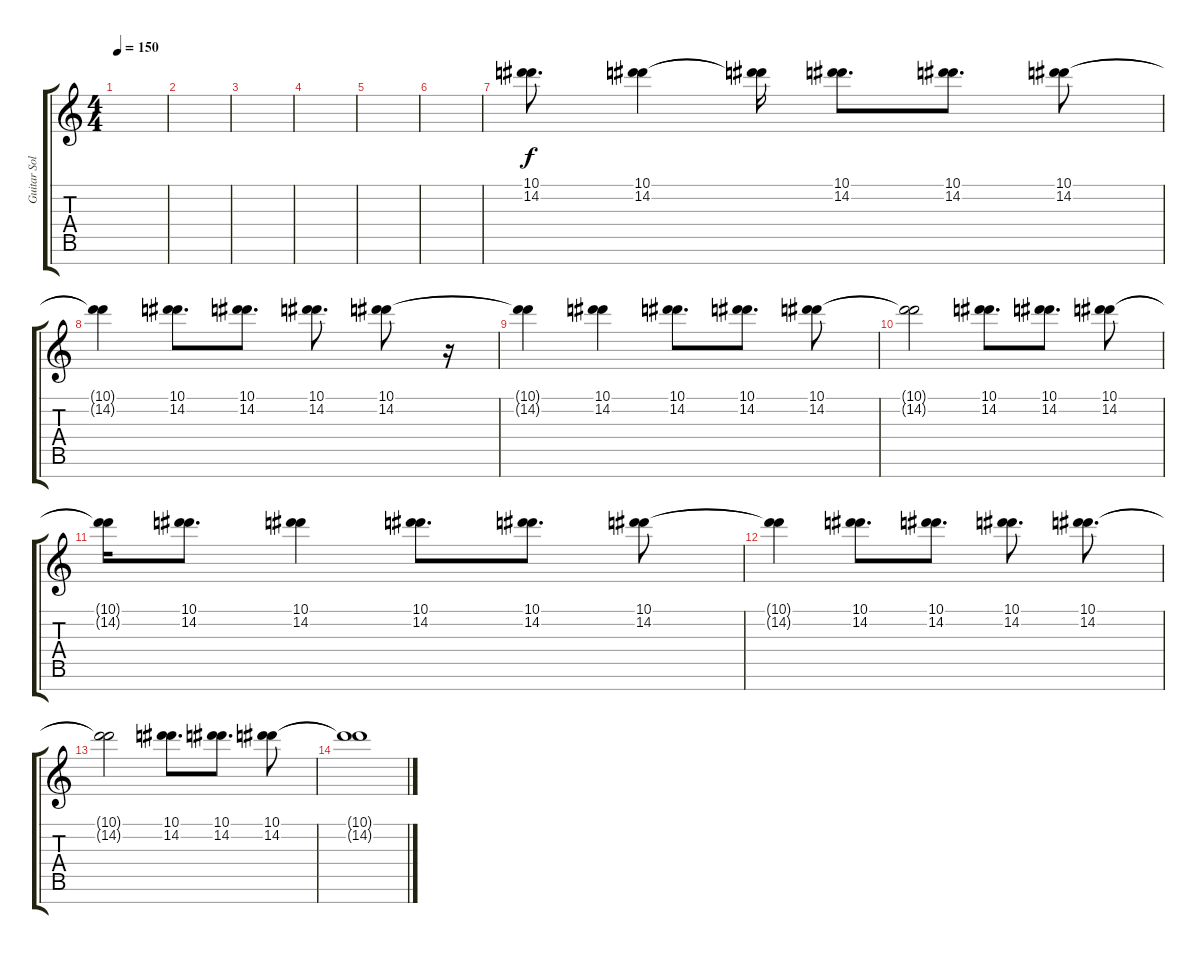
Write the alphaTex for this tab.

\track ("Guitar Solo" "Guitar Sol") {instrument distortionguitar}
\staff {score tabs}
\tuning (F4 C4 G3 D3 Bb2 F2 C2) {hide}
\ts (4 4)
\tempo 150
\clef g2
\ks c
|
|
|
|
|
|
(10.1 14.2).8{d} (10.1 14.2).4 (10.1{t} 14.2{t}).16 (10.1 14.2).8{d} (10.1 14.2).8{d} (10.1 14.2).8 |
(10.1{t} 14.2{t}).4 (10.1 14.2).8{d} (10.1 14.2).8{d} (10.1 14.2).8{d} (10.1 14.2).8 r.16 |
(10.1{t} 14.2{t}).4 (10.1 14.2).4 (10.1 14.2).8{d} (10.1 14.2).8{d} (10.1 14.2).8 |
(10.1{t} 14.2{t}).2 (10.1 14.2).8{d} (10.1 14.2).8{d} (10.1 14.2).8 |
(10.1{t} 14.2{t}).16 (10.1 14.2).8{d} (10.1 14.2).4 (10.1 14.2).8{d} (10.1 14.2).8{d} (10.1 14.2).8 |
(10.1{t} 14.2{t}).4 (10.1 14.2).8{d} (10.1 14.2).8{d} (10.1 14.2).8{d} (10.1 14.2).8{d} |
(10.1{t} 14.2{t}).2 (10.1 14.2).8{d} (10.1 14.2).8{d} (10.1 14.2).8 |
(10.1{t} 14.2{t}).1
